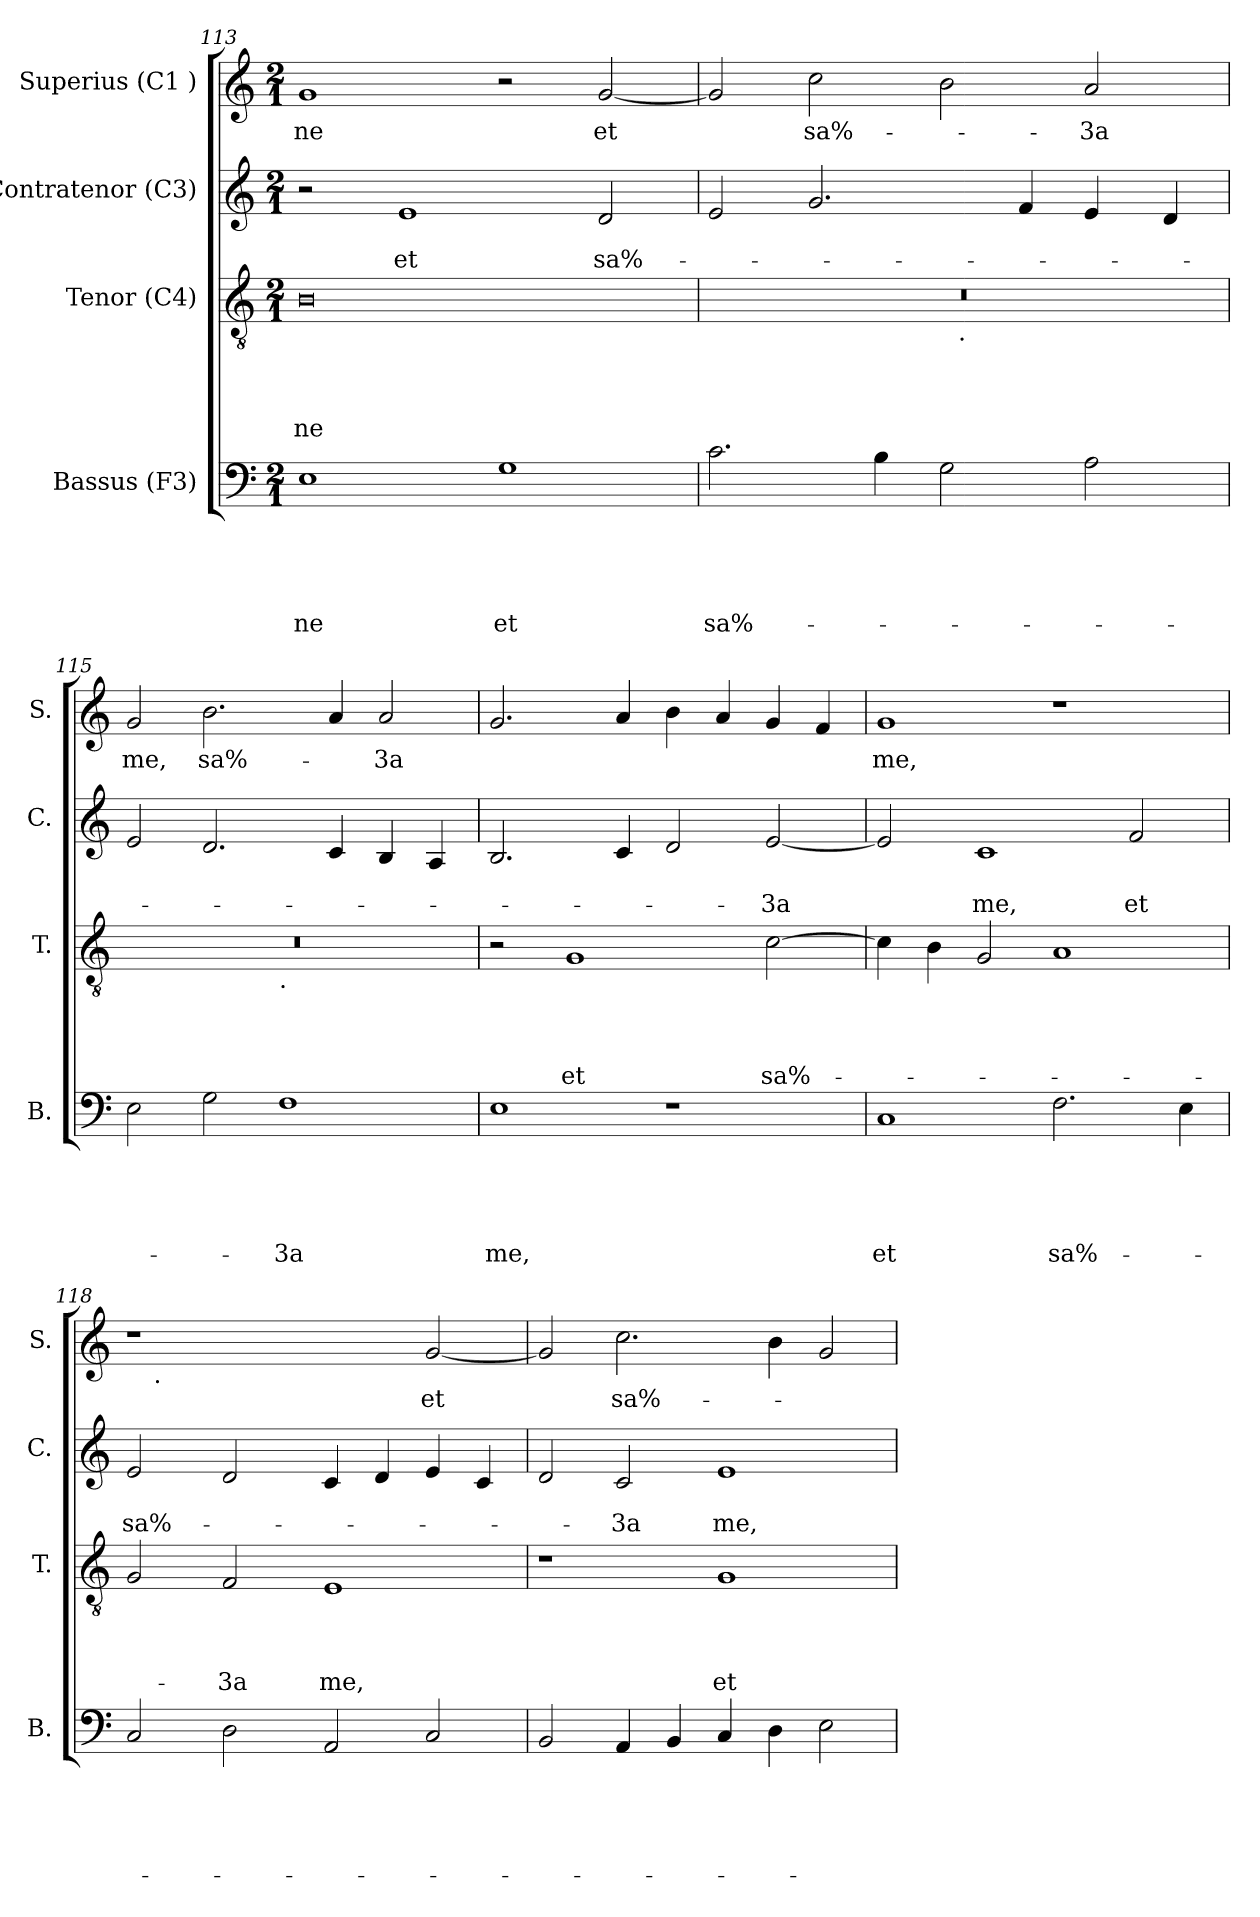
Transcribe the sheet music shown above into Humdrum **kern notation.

**kern	**text	**text	**text	**text	**text	**kern	**text	**text	**text	**text	**kern	**text	**text	**kern	**text
*part4	*part4	*part4	*part4	*part4	*part4	*part3	*part3	*part3	*part3	*part3	*part2	*part2	*part2	*part1	*part1
*staff4	*staff4	*staff4	*staff4	*staff4	*staff4	*staff3	*staff3	*staff3	*staff3	*staff3	*staff2	*staff2	*staff2	*staff1	*staff1
*I"Bassus (F3)	*	*	*	*	*	*I"Tenor (C4)	*	*	*	*	*I"Contratenor (C3)	*	*	*I"Superius (C1 )	*
*I'B.	*	*	*	*	*	*I'T.	*	*	*	*	*I'C.	*	*	*I'S.	*
*clefF4	*	*	*	*	*	*clefGv2	*	*	*	*	*clefG2	*	*	*clefG2	*
*k[]	*	*	*	*	*	*k[]	*	*	*	*	*k[]	*	*	*k[]	*
*C:	*	*	*	*	*	*C:	*	*	*	*	*C:	*	*	*C:	*
*M2/1	*	*	*	*	*	*M2/1	*	*	*	*	*M2/1	*	*	*M2/1	*
=113	=113	=113	=113	=113	=113	=113	=113	=113	=113	=113	=113	=113	=113	=113	=113
!	!	!	!	!	!LO:LY:b	!	!	!	!	!LO:LY:b:rj	!	!	!	!	!LO:LY:b
1E	.	.	.	.	-ne	0B	.	.	.	-ne	2r	.	.	1g	-ne
!	!	!	!	!	!	!	!	!	!	!	!	!	!LO:LY:b	!	!
.	.	.	.	.	.	.	.	.	.	.	1e	.	et	.	.
!	!	!	!	!	!LO:LY:b	!	!	!	!	!	!	!	!	!	!
1G	.	.	.	.	et	.	.	.	.	.	.	.	.	2r	.
!	!	!	!	!	!	!	!	!	!	!	!	!	!LO:LY:b	!	!LO:LY:b
.	.	.	.	.	.	.	.	.	.	.	2d/	.	sa%-	[>2g/	et
!!LO:PB:g=z
=114	=114	=114	=114	=114	=114	=114	=114	=114	=114	=114	=114	=114	=114	=114	=114
!	!	!	!	!	!LO:LY:b	!	!	!	!	!	!	!	!	!	!
*	*	*	*	*	*	*^	*	*	*	*	*	*	*	*	*
2.c\	.	.	.	.	sa%-	0r	1ryy	.	.	.	.	2e/	.	.	2g/]	.
!	!	!	!	!	!	!	!	!	!	!	!	!	!	!	!	!LO:LY:b
.	.	.	.	.	.	.	.	.	.	.	.	2.g/	.	.	2cc\	sa%-
4B\	.	.	.	.	.	.	.	.	.	.	.	.	.	.	.	.
2G\	.	.	.	.	.	.	32ryy	.	.	.	.	.	.	.	2b\	.
!	!	!	!	!	!	!	!LO:TX:b:t=.	!	!	!	!	!	!	!	!	!
.	.	.	.	.	.	.	2ryy	.	.	.	.	.	.	.	.	.
.	.	.	.	.	.	.	.	.	.	.	.	4f/	.	.	.	.
!	!	!	!	!	!	!	!	!	!	!	!	!	!	!	!	!LO:LY:b
2A\	.	.	.	.	.	.	.	.	.	.	.	4e/	.	.	2a/	-3a
.	.	.	.	.	.	.	4...ryy	.	.	.	.	.	.	.	.	.
.	.	.	.	.	.	.	.	.	.	.	.	4d/	.	.	.	.
=115	=115	=115	=115	=115	=115	=115	=115	=115	=115	=115	=115	=115	=115	=115	=115	=115
!	!	!	!	!	!	!	!	!	!	!	!	!	!	!	!	!LO:LY:b
2E\	.	.	.	.	.	0r	1ryy	.	.	.	.	2e/	.	.	2g/	me,
!	!	!	!	!	!	!	!	!	!	!	!	!	!	!	!	!LO:LY:b
2G\	.	.	.	.	.	.	.	.	.	.	.	2.d/	.	.	2.b\	sa%-
!	!	!	!	!	!	!	!LO:TX:b:t=.	!	!	!	!	!	!	!	!	!
!	!	!	!	!	!LO:LY:b	!	!	!	!	!	!	!	!	!	!	!
1F	.	.	.	.	-3a	.	1ryy	.	.	.	.	.	.	.	.	.
.	.	.	.	.	.	.	.	.	.	.	.	4c/	.	.	4a/	.
!	!	!	!	!	!	!	!	!	!	!	!	!	!	!	!	!LO:LY:b
.	.	.	.	.	.	.	.	.	.	.	.	4B/	.	.	2a/	-3a
.	.	.	.	.	.	.	.	.	.	.	.	4A/	.	.	.	.
=116	=116	=116	=116	=116	=116	=116	=116	=116	=116	=116	=116	=116	=116	=116	=116	=116
!	!	!	!	!	!LO:LY:b	!	!	!	!	!	!	!	!	!	!	!
*	*	*	*	*	*	*v	*v	*	*	*	*	*	*	*	*	*
1E	.	.	.	.	me,	2r	.	.	.	.	2.B/	.	.	2.g/	.
!	!	!	!	!	!	!	!	!	!	!LO:LY:b	!	!	!	!	!
.	.	.	.	.	.	1G	.	.	.	et	.	.	.	.	.
.	.	.	.	.	.	.	.	.	.	.	4c/	.	.	4a/	.
1r	.	.	.	.	.	.	.	.	.	.	2d/	.	.	4b\	.
.	.	.	.	.	.	.	.	.	.	.	.	.	.	4a/	.
!	!	!	!	!	!	!	!	!	!	!LO:LY:b	!	!	!LO:LY:b	!	!
.	.	.	.	.	.	[<2c\	.	.	.	sa%-	[<2e/	.	-3a	4g/	.
.	.	.	.	.	.	.	.	.	.	.	.	.	.	4f</	.
!!LO:LB:g=z
=117	=117	=117	=117	=117	=117	=117	=117	=117	=117	=117	=117	=117	=117	=117	=117
!	!	!	!	!	!LO:LY:b	!	!	!	!	!	!	!	!	!	!LO:LY:b
1C	.	.	.	.	et	4c\]	.	.	.	.	2e/]	.	.	1g	me,
.	.	.	.	.	.	4B\	.	.	.	.	.	.	.	.	.
!	!	!	!	!	!	!	!	!	!	!	!	!	!LO:LY:b	!	!
.	.	.	.	.	.	2G/	.	.	.	.	1c	.	me,	.	.
!	!	!	!	!	!LO:LY:b	!	!	!	!	!	!	!	!	!	!
2.F\	.	.	.	.	sa%-	1A	.	.	.	.	.	.	.	1r	.
!	!	!	!	!	!	!	!	!	!	!	!	!	!LO:LY:b	!	!
.	.	.	.	.	.	.	.	.	.	.	2f/	.	et	.	.
4E\	.	.	.	.	.	.	.	.	.	.	.	.	.	.	.
=118	=118	=118	=118	=118	=118	=118	=118	=118	=118	=118	=118	=118	=118	=118	=118
!	!	!	!	!	!	!	!	!	!	!	!	!	!LO:LY:b	!	!
*	*	*	*	*	*	*	*	*	*	*	*	*	*	*^	*
2C/	.	.	.	.	.	2G/	.	.	.	.	2e/	.	sa%-	1r	12ryy	.
!	!	!	!	!	!	!	!	!	!	!	!	!	!	!	!LO:TX:b:t=.	!
.	.	.	.	.	.	.	.	.	.	.	.	.	.	.	3%2ryy	.
!	!	!	!	!	!	!	!	!	!	!LO:LY:b	!	!	!	!	!	!
2D\	.	.	.	.	.	2F/	.	.	.	-3a	2d/	.	.	.	.	.
.	.	.	.	.	.	.	.	.	.	.	.	.	.	.	3%2...ryy	.
!	!	!	!	!	!	!	!	!	!	!LO:LY:b	!	!	!	!	!	!
2AA/	.	.	.	.	.	1E	.	.	.	me,	4c/	.	.	2ryy	.	.
.	.	.	.	.	.	.	.	.	.	.	4d/	.	.	.	.	.
!	!	!	!	!	!	!	!	!	!	!	!	!	!	!	!	!LO:LY:b
2C/	.	.	.	.	.	.	.	.	.	.	4e/	.	.	[<2g/	.	et
.	.	.	.	.	.	.	.	.	.	.	4c/	.	.	.	.	.
*	*	*	*	*	*	*	*	*	*	*	*	*	*	*v	*v	*
=119	=119	=119	=119	=119	=119	=119	=119	=119	=119	=119	=119	=119	=119	=119	=119
2BB/	.	.	.	.	.	1r	.	.	.	.	2d/	.	.	2g/]	.
!	!	!	!	!	!	!	!	!	!	!	!	!	!LO:LY:b	!	!LO:LY:b
4AA/	.	.	.	.	.	.	.	.	.	.	2c/	.	-3a	2.cc\	sa%-
4BB/	.	.	.	.	.	.	.	.	.	.	.	.	.	.	.
!	!	!	!	!	!	!	!	!	!	!LO:LY:b	!	!	!LO:LY:b	!	!
4C/	.	.	.	.	.	1G	.	.	.	et	1e	.	me,	.	.
4D\	.	.	.	.	.	.	.	.	.	.	.	.	.	4b\	.
2E\	.	.	.	.	.	.	.	.	.	.	.	.	.	2g/	.
=	=	=	=	=	=	=	=	=	=	=	=	=	=	=	=
*-	*-	*-	*-	*-	*-	*-	*-	*-	*-	*-	*-	*-	*-	*-	*-
